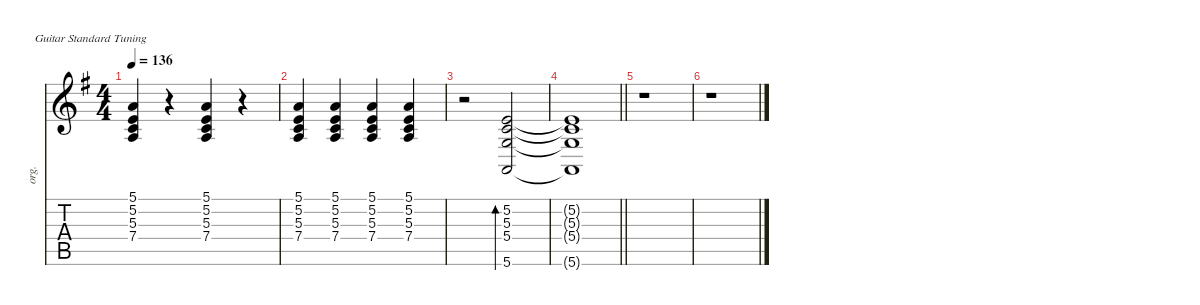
\defaultSystemsLayout 4
\hideDynamics
\bracketExtendMode nobrackets
\otherSystemsTrackNameOrientation horizontal
\track ("Orgue" "org.") {instrument drawbarorgan}
\staff {score tabs}
\tuning (E4 B3 G3 D3 A2 E2)
\ts (4 4)
\tempo 136
\clef g2
\ks g
(5.1{acc forcenatural} 5.2{acc forcenatural} 5.3{acc forcenatural} 7.4{acc forcenatural}).4{dy f beam Up} r.4{beam Up} (5.1{acc forcenatural} 5.2{acc forcenatural} 5.3{acc forcenatural} 7.4{acc forcenatural}).4{beam Up} r.4{beam Up} |
(5.1{acc forcenatural} 5.2{acc forcenatural} 5.3{acc forcenatural} 7.4{acc forcenatural}).4{beam Up} (5.1{acc forcenatural} 5.2{acc forcenatural} 5.3{acc forcenatural} 7.4{acc forcenatural}).4{beam Up} (5.1{acc forcenatural} 5.2{acc forcenatural} 5.3{acc forcenatural} 7.4{acc forcenatural}).4{beam Up} (5.1{acc forcenatural} 5.2{acc forcenatural} 5.3{acc forcenatural} 7.4{acc forcenatural}).4{beam Up} |
r.2{beam Down} (5.2{acc forcenatural} 5.3{acc forcenatural} 5.4{acc forcenatural} 5.6{acc forcenatural}).2{bd 240 beam Up} |
\barLineRight lightlight
(5.2{t acc forcenatural} 5.3{t acc forcenatural} 5.4{t acc forcenatural} 5.6{t acc forcenatural}).1{beam Up} |
r.1{beam Down} |
r.1{beam Down}
